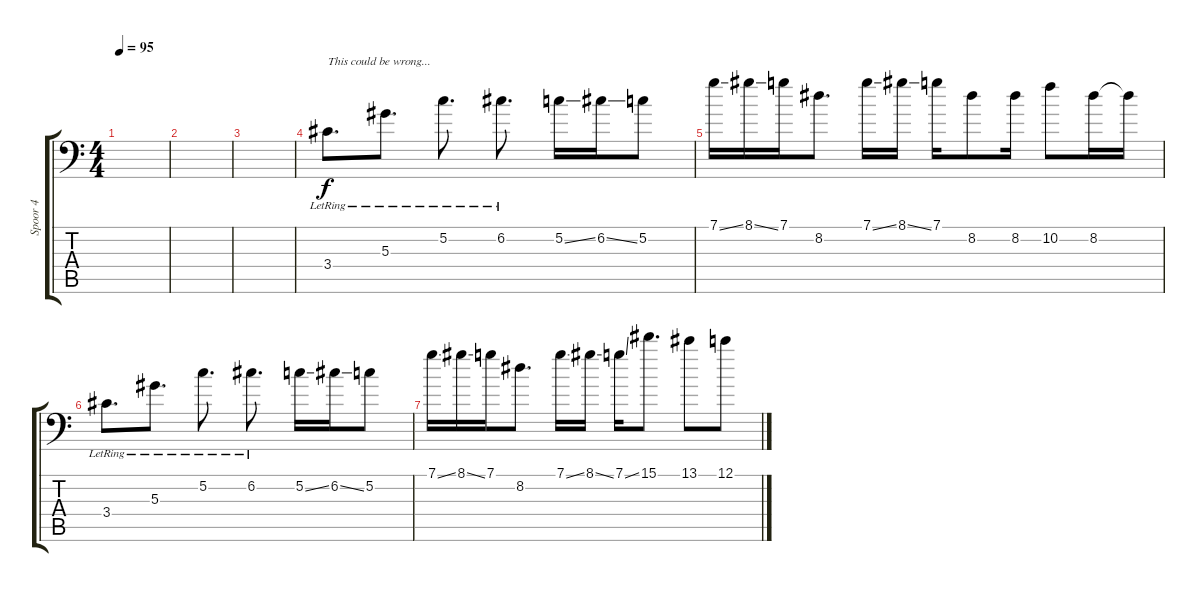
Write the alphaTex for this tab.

\track ("Spoor 4" "Spoor 4") {instrument distortionguitar}
\staff {score tabs}
\tuning (C4 G3 Eb3 Bb2 F2 Bb1) {hide}
\ts (4 4)
\tempo 95
\clef f4
\ks c
|
|
|
3.4{lr}.8{d txt "This could be wrong..."} 5.3{lr}.8{d} 5.2{lr}.8{d} 6.2{lr}.8{d} 5.2{ss}.16 6.2{ss}.16 5.2.8 |
7.1{ss}.16 8.1{ss}.16 7.1.16 8.2.8{d} 7.1{ss}.16 8.1{ss}.16 7.1.16 8.2.8 8.2.16 10.2.8 8.2.16 8.2{t}.16 |
3.4{lr}.8{d} 5.3{lr}.8{d} 5.2{lr}.8{d} 6.2{lr}.8{d} 5.2{ss}.16 6.2{ss}.16 5.2.8 |
7.1{ss}.16 8.1{ss}.16 7.1.16 8.2.8{d} 7.1{ss}.16 8.1{ss}.16 7.1{ss}.16 15.1.8{d} 13.1.8 12.1.8
